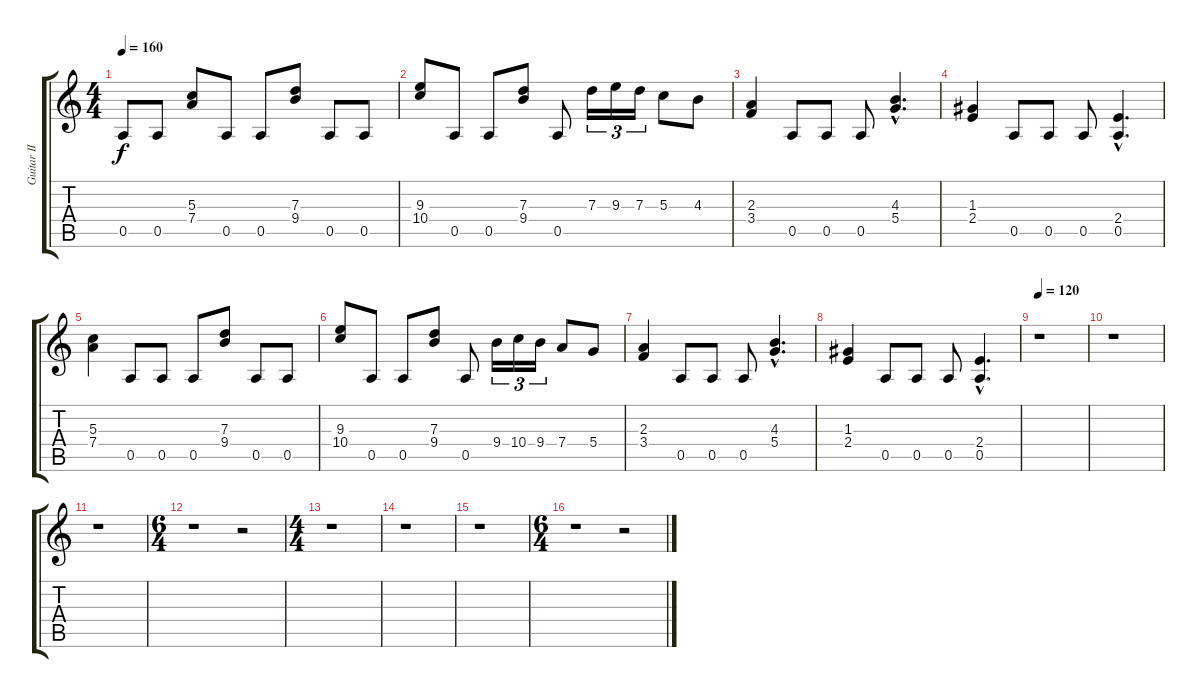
\track ("Guitar II" "Guitar II") {instrument distortionguitar}
\staff {score tabs}
\tuning (E4 B3 G3 D3 A2 E2) {hide}
\ts (4 4)
\tempo 160
\clef g2
\ks c
0.5.8{dy f} 0.5.8 (5.3 7.4).8 0.5.8 0.5.8 (7.3 9.4).8 0.5.8 0.5.8 |
(9.3 10.4).8 0.5.8 0.5.8 (7.3 9.4).8 0.5.8 7.3.16{tu (3 2)} 9.3.16{tu (3 2)} 7.3.16{tu (3 2)} 5.3.8 4.3.8 |
(2.3 3.4).4 0.5.8 0.5.8 0.5.8 (4.3{hac} 5.4{hac}).4{d} |
(1.3 2.4).4 0.5.8 0.5.8 0.5.8 (2.4{hac} 0.5{hac}).4{d} |
(5.3 7.4).4 0.5.8 0.5.8 0.5.8 (7.3 9.4).8 0.5.8 0.5.8 |
(9.3 10.4).8 0.5.8 0.5.8 (7.3 9.4).8 0.5.8 9.4.16{tu (3 2)} 10.4.16{tu (3 2)} 9.4.16{tu (3 2)} 7.4.8 5.4.8 |
(2.3 3.4).4 0.5.8 0.5.8 0.5.8 (4.3{hac} 5.4{hac}).4{d} |
(1.3 2.4).4 0.5.8 0.5.8 0.5.8 (2.4{hac} 0.5{hac}).4{d} |
\tempo 120
r.1 |
r.1 |
r.1 |
\ts (6 4)
r.1 r.2 |
\ts (4 4)
r.1 |
r.1 |
r.1 |
\ts (6 4)
r.1 r.2
